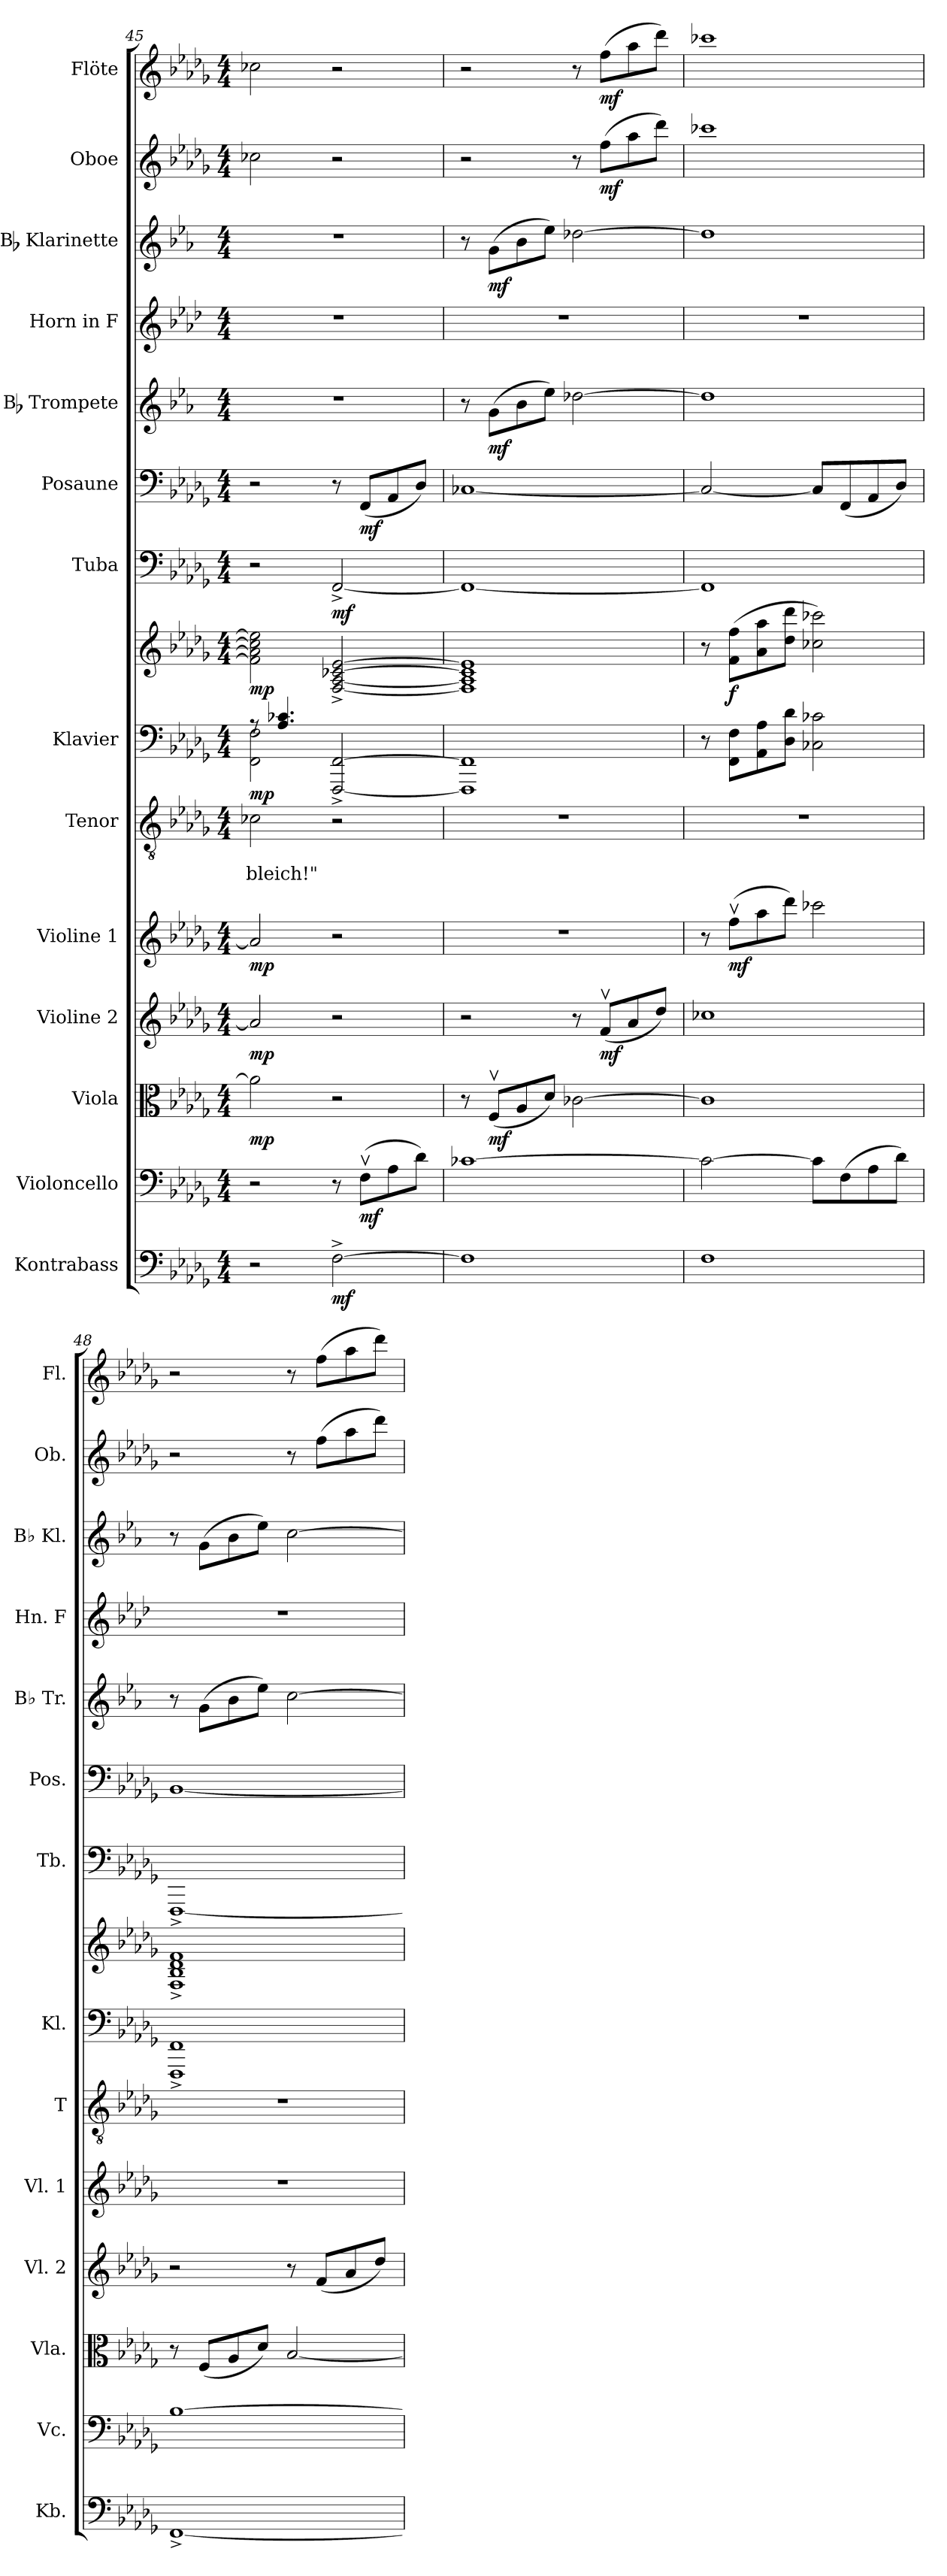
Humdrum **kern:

**kern	**dynam	**kern	**dynam	**kern	**dynam	**kern	**dynam	**kern	**dynam	**kern	**text	**text	**dynam	**kern	**kern	**dynam	**kern	**dynam	**kern	**dynam	**kern	**dynam	**kern	**kern	**dynam	**kern	**dynam	**kern	**dynam
*part14	*part14	*part13	*part13	*part12	*part12	*part11	*part11	*part10	*part10	*part9	*part9	*part9	*part9	*part8	*part8	*part8	*part7	*part7	*part6	*part6	*part5	*part5	*part4	*part3	*part3	*part2	*part2	*part1	*part1
*staff15	*staff15	*staff14	*staff14	*staff13	*staff13	*staff12	*staff12	*staff11	*staff11	*staff10	*staff10	*staff10	*staff10	*staff9	*staff8	*staff8/9	*staff7	*staff7	*staff6	*staff6	*staff5	*staff5	*staff4	*staff3	*staff3	*staff2	*staff2	*staff1	*staff1
*I"Kontrabass	*	*I"Violoncello	*	*I"Viola	*	*I"Violine 2	*	*I"Violine 1	*	*I"Tenor	*	*	*	*I"Klavier	*	*	*I"Tuba	*	*I"Posaune	*	*I"Bb Trompete	*	*I"Horn in F	*I"Bb Klarinette	*	*I"Oboe	*	*I"Flöte	*
*I'Kb.	*	*I'Vc.	*	*I'Vla.	*	*I'Vl. 2	*	*I'Vl. 1	*	*I'T	*	*	*	*I'Kl.	*	*	*I'Tb.	*	*I'Pos.	*	*I'Bb Tr.	*	*I'Hn. F	*I'Bb Kl.	*	*I'Ob.	*	*I'Fl.	*
*clefF4	*	*clefF4	*	*clefC3	*	*clefG2	*	*clefG2	*	*clefGv2	*	*	*	*clefF4	*clefG2	*	*clefF4	*	*clefF4	*	*clefG2	*	*clefG2	*clefG2	*	*clefG2	*	*clefG2	*
*ITrd7c12	*	*	*	*	*	*	*	*	*	*	*	*	*	*	*	*	*	*	*	*	*ITrd1c2	*	*ITrd4c7	*ITrd1c2	*	*	*	*	*
*k[b-e-a-d-g-]	*	*k[b-e-a-d-g-]	*	*k[b-e-a-d-g-]	*	*k[b-e-a-d-g-]	*	*k[b-e-a-d-g-]	*	*k[b-e-a-d-g-]	*	*	*	*k[b-e-a-d-g-]	*k[b-e-a-d-g-]	*	*k[b-e-a-d-g-]	*	*k[b-e-a-d-g-]	*	*k[b-e-a-d-g-]	*	*k[b-e-a-d-g-]	*k[b-e-a-d-g-]	*	*k[b-e-a-d-g-]	*	*k[b-e-a-d-g-]	*
*b-:	*	*b-:	*	*b-:	*	*b-:	*	*b-:	*	*b-:	*	*	*	*b-:	*b-:	*	*b-:	*	*b-:	*	*b-:	*	*b-:	*b-:	*	*b-:	*	*b-:	*
*M4/4	*	*M4/4	*	*M4/4	*	*M4/4	*	*M4/4	*	*M4/4	*	*	*	*M4/4	*M4/4	*	*M4/4	*	*M4/4	*	*M4/4	*	*M4/4	*M4/4	*	*M4/4	*	*M4/4	*
=45	=45	=45	=45	=45	=45	=45	=45	=45	=45	=45	=45	=45	=45	=45	=45	=45	=45	=45	=45	=45	=45	=45	=45	=45	=45	=45	=45	=45	=45
!	!	!	!	!	!LO:DY:b	!	!LO:DY:b	!	!LO:DY:b	!	!	!LO:LY:b	!LO:DY:a	!	!	!LO:DY:b	!	!	!	!	!	!	!	!	!	!	!	!	!
*	*	*	*	*	*	*	*	*	*	*	*	*	*	*^	*	*	*	*	*	*	*	*	*	*	*	*	*	*	*
2r	.	2r	.	2a-\]	mp	2a-/]	mp	2a-/]	mp	2c-X\	.	-bleich!"	mp	8rA	2FF\ 2F\	2f\] 2a-\] 2cc-\] 2ee-\]	mp	2r	.	2r	.	1r	.	1r	1r	.	2cc-X\	.	2cc-X\	.
.	.	.	.	.	.	.	.	.	.	.	.	.	.	4.A-/ 4.c-X/	.	.	.	.	.	.	.	.	.	.	.	.	.	.	.	.
!	!LO:DY:b	!	!	!	!	!	!	!	!	!	!	!	!	!	!	!	!	!	!LO:DY:b	!	!	!	!	!	!	!	!	!	!	!
[2FF^>\	mf	8r	.	2r	.	2r	.	2r	.	2r	.	.	.	[<2FFF/^> [>2FF/^>	2ryy	[2F/^< [2A-/^< [2c-X/^< [2e-/^<	.	[2FF^</	mf	8r	.	.	.	.	.	.	2r	.	2r	.
!	!	!	!LO:DY:b	!	!	!	!	!	!	!	!	!	!	!	!	!	!	!	!	!	!LO:DY:b	!	!	!	!	!	!	!	!	!
.	.	(>8Fv>\L	mf	.	.	.	.	.	.	.	.	.	.	.	.	.	.	.	.	(<8FF/L	mf	.	.	.	.	.	.	.	.	.
.	.	8A-\	.	.	.	.	.	.	.	.	.	.	.	.	.	.	.	.	.	8AA-/	.	.	.	.	.	.	.	.	.	.
.	.	8d-\J)	.	.	.	.	.	.	.	.	.	.	.	.	.	.	.	.	.	8D-/J)	.	.	.	.	.	.	.	.	.	.
*	*	*	*	*	*	*	*	*	*	*	*	*	*	*v	*v	*	*	*	*	*	*	*	*	*	*	*	*	*	*	*
=46	=46	=46	=46	=46	=46	=46	=46	=46	=46	=46	=46	=46	=46	=46	=46	=46	=46	=46	=46	=46	=46	=46	=46	=46	=46	=46	=46	=46	=46
1FF]	.	[1c-X	.	8r	.	2r	.	1r	.	1r	.	.	.	1FFF] 1FF]	1F] 1A-] 1c-] 1e-]	.	1FF_	.	[1C-X	.	8r	.	1r	8r	.	2r	.	2r	.
!	!	!	!	!	!LO:DY:b	!	!	!	!	!	!	!	!	!	!	!	!	!	!	!	!	!LO:DY:b	!	!	!LO:DY:b	!	!	!	!
.	.	.	.	(<8Fv>/L	mf	.	.	.	.	.	.	.	.	.	.	.	.	.	.	.	(>8f\L	mf	.	(>8f\L	mf	.	.	.	.
.	.	.	.	8A-/	.	.	.	.	.	.	.	.	.	.	.	.	.	.	.	.	8a-\	.	.	8a-\	.	.	.	.	.
.	.	.	.	8d-/J)	.	.	.	.	.	.	.	.	.	.	.	.	.	.	.	.	8dd-\J)	.	.	8dd-\J)	.	.	.	.	.
.	.	.	.	[2c-X\	.	8r	.	.	.	.	.	.	.	.	.	.	.	.	.	.	[2cc-X\	.	.	[2cc-X\	.	8r	.	8r	.
!	!	!	!	!	!	!	!LO:DY:b	!	!	!	!	!	!	!	!	!	!	!	!	!	!	!	!	!	!	!	!LO:DY:b	!	!LO:DY:b
.	.	.	.	.	.	(<8fv>/L	mf	.	.	.	.	.	.	.	.	.	.	.	.	.	.	.	.	.	.	(>8ff\L	mf	(>8ff\L	mf
.	.	.	.	.	.	8a-/	.	.	.	.	.	.	.	.	.	.	.	.	.	.	.	.	.	.	.	8aa-\	.	8aa-\	.
.	.	.	.	.	.	8dd-/J)	.	.	.	.	.	.	.	.	.	.	.	.	.	.	.	.	.	.	.	8ddd-\J)	.	8ddd-\J)	.
=47	=47	=47	=47	=47	=47	=47	=47	=47	=47	=47	=47	=47	=47	=47	=47	=47	=47	=47	=47	=47	=47	=47	=47	=47	=47	=47	=47	=47	=47
1FF	.	2c-\_	.	1c-]	.	1cc-X	.	8r	.	1r	.	.	.	8r	8r	.	1FF]	.	2C-/_	.	1cc-]	.	1r	1cc-]	.	1ccc-X	.	1ccc-X	.
!	!	!	!	!	!	!	!	!	!LO:DY:b	!	!	!	!	!	!	!LO:DY:b	!	!	!	!	!	!	!	!	!	!	!	!	!
.	.	.	.	.	.	.	.	(>8ffv>\L	mf	.	.	.	.	8FF\ 8F\L	(>8f\ 8ff\L	f	.	.	.	.	.	.	.	.	.	.	.	.	.
.	.	.	.	.	.	.	.	8aa-\	.	.	.	.	.	8AA-\ 8A-\	8a-\ 8aa-\	.	.	.	.	.	.	.	.	.	.	.	.	.	.
.	.	.	.	.	.	.	.	8ddd-\J)	.	.	.	.	.	8D-\ 8d-\J	8dd-\ 8ddd-\J	.	.	.	.	.	.	.	.	.	.	.	.	.	.
.	.	8c-\L]	.	.	.	.	.	2ccc-X\	.	.	.	.	.	2C-X\ 2c-X\	2cc-X\ 2ccc-X\)	.	.	.	8C-/L]	.	.	.	.	.	.	.	.	.	.
.	.	(>8F\	.	.	.	.	.	.	.	.	.	.	.	.	.	.	.	.	(<8FF/	.	.	.	.	.	.	.	.	.	.
.	.	8A-\	.	.	.	.	.	.	.	.	.	.	.	.	.	.	.	.	8AA-/	.	.	.	.	.	.	.	.	.	.
.	.	8d-\J)	.	.	.	.	.	.	.	.	.	.	.	.	.	.	.	.	8D-/J)	.	.	.	.	.	.	.	.	.	.
=48	=48	=48	=48	=48	=48	=48	=48	=48	=48	=48	=48	=48	=48	=48	=48	=48	=48	=48	=48	=48	=48	=48	=48	=48	=48	=48	=48	=48	=48
[1FFF^<	.	[1B-	.	8r	.	2r	.	1r	.	1r	.	.	.	1FFF^< 1FF^<	1F^< 1B-^< 1d-^< 1f^<	.	[1FFF^<	.	[1BB-	.	8r	.	1r	8r	.	2r	.	2r	.
.	.	.	.	(<8F/L	.	.	.	.	.	.	.	.	.	.	.	.	.	.	.	.	(>8f\L	.	.	(>8f\L	.	.	.	.	.
.	.	.	.	8A-/	.	.	.	.	.	.	.	.	.	.	.	.	.	.	.	.	8a-\	.	.	8a-\	.	.	.	.	.
.	.	.	.	8d-/J)	.	.	.	.	.	.	.	.	.	.	.	.	.	.	.	.	8dd-\J)	.	.	8dd-\J)	.	.	.	.	.
.	.	.	.	[2B-/	.	8r	.	.	.	.	.	.	.	.	.	.	.	.	.	.	[2b-\	.	.	[2b-\	.	8r	.	8r	.
.	.	.	.	.	.	(<8f/L	.	.	.	.	.	.	.	.	.	.	.	.	.	.	.	.	.	.	.	(>8ff\L	.	(>8ff\L	.
.	.	.	.	.	.	8a-/	.	.	.	.	.	.	.	.	.	.	.	.	.	.	.	.	.	.	.	8aa-\	.	8aa-\	.
.	.	.	.	.	.	8dd-/J)	.	.	.	.	.	.	.	.	.	.	.	.	.	.	.	.	.	.	.	8ddd-\J)	.	8ddd-\J)	.
=	=	=	=	=	=	=	=	=	=	=	=	=	=	=	=	=	=	=	=	=	=	=	=	=	=	=	=	=	=
*-	*-	*-	*-	*-	*-	*-	*-	*-	*-	*-	*-	*-	*-	*-	*-	*-	*-	*-	*-	*-	*-	*-	*-	*-	*-	*-	*-	*-	*-
